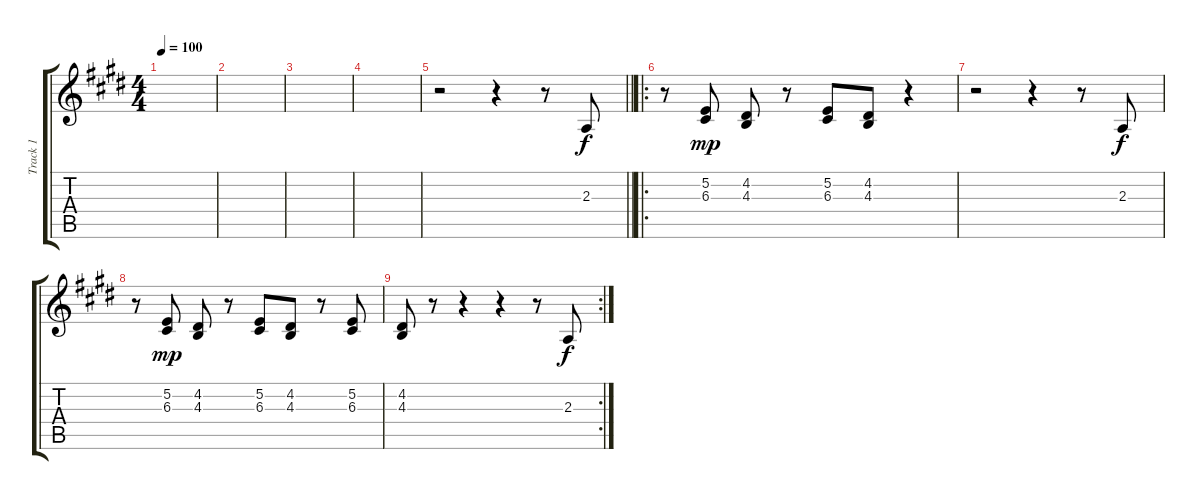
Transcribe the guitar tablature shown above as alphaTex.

\track ("Track 1" "Track 1") {instrument tenorsax}
\staff {score tabs}
\tuning (E4 B3 G3 D3 A2 E2) {hide}
\ts (4 4)
\tempo 100
\clef g2
\ks e
|
|
|
|
\barLineRight lightlight
r.2 r.4 r.8 2.3.8 |
\ro
r.8 (5.2 6.3).8{dy mp} (4.2 4.3).8 r.8 (5.2 6.3).8 (4.2 4.3).8 r.4 |
r.2 r.4 r.8 2.3.8{dy f} |
r.8 (5.2 6.3).8{dy mp} (4.2 4.3).8 r.8 (5.2 6.3).8 (4.2 4.3).8 r.8 (5.2 6.3).8 |
\rc 2
(4.2 4.3).8 r.8 r.4 r.4 r.8 2.3.8{dy f volume 0}
